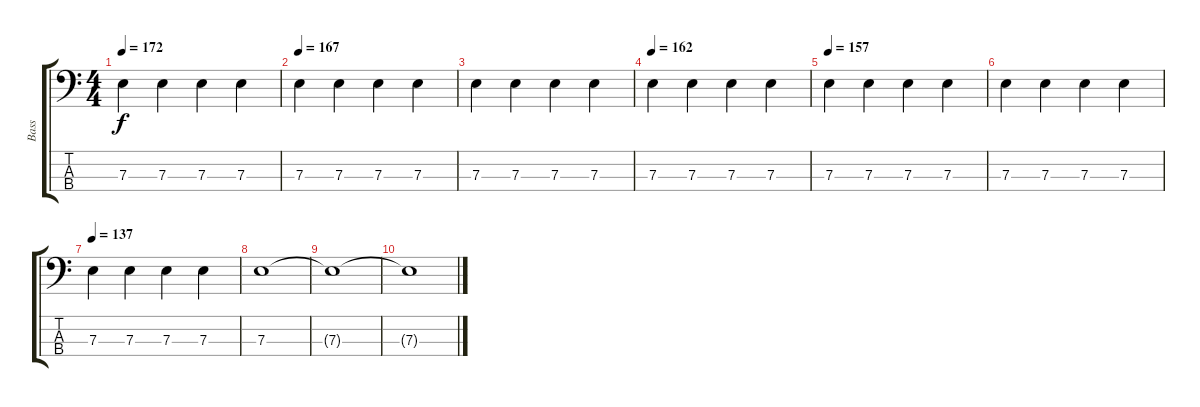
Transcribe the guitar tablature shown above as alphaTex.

\track ("Bass" "Bass") {instrument acousticbass}
\staff {score tabs}
\tuning (G2 D2 A1 E1) {hide}
\ts (4 4)
\tempo 172
\clef f4
\ks c
7.3.4{dy f} 7.3.4 7.3.4 7.3.4 |
\tempo 167
7.3.4 7.3.4 7.3.4 7.3.4 |
7.3.4 7.3.4 7.3.4 7.3.4 |
\tempo 162
7.3.4 7.3.4 7.3.4 7.3.4 |
\tempo 157
7.3.4 7.3.4 7.3.4 7.3.4 |
7.3.4 7.3.4 7.3.4 7.3.4 |
\tempo 137
7.3.4 7.3.4 7.3.4 7.3.4 |
7.3.1 |
7.3{t}.1 |
7.3{t}.1
